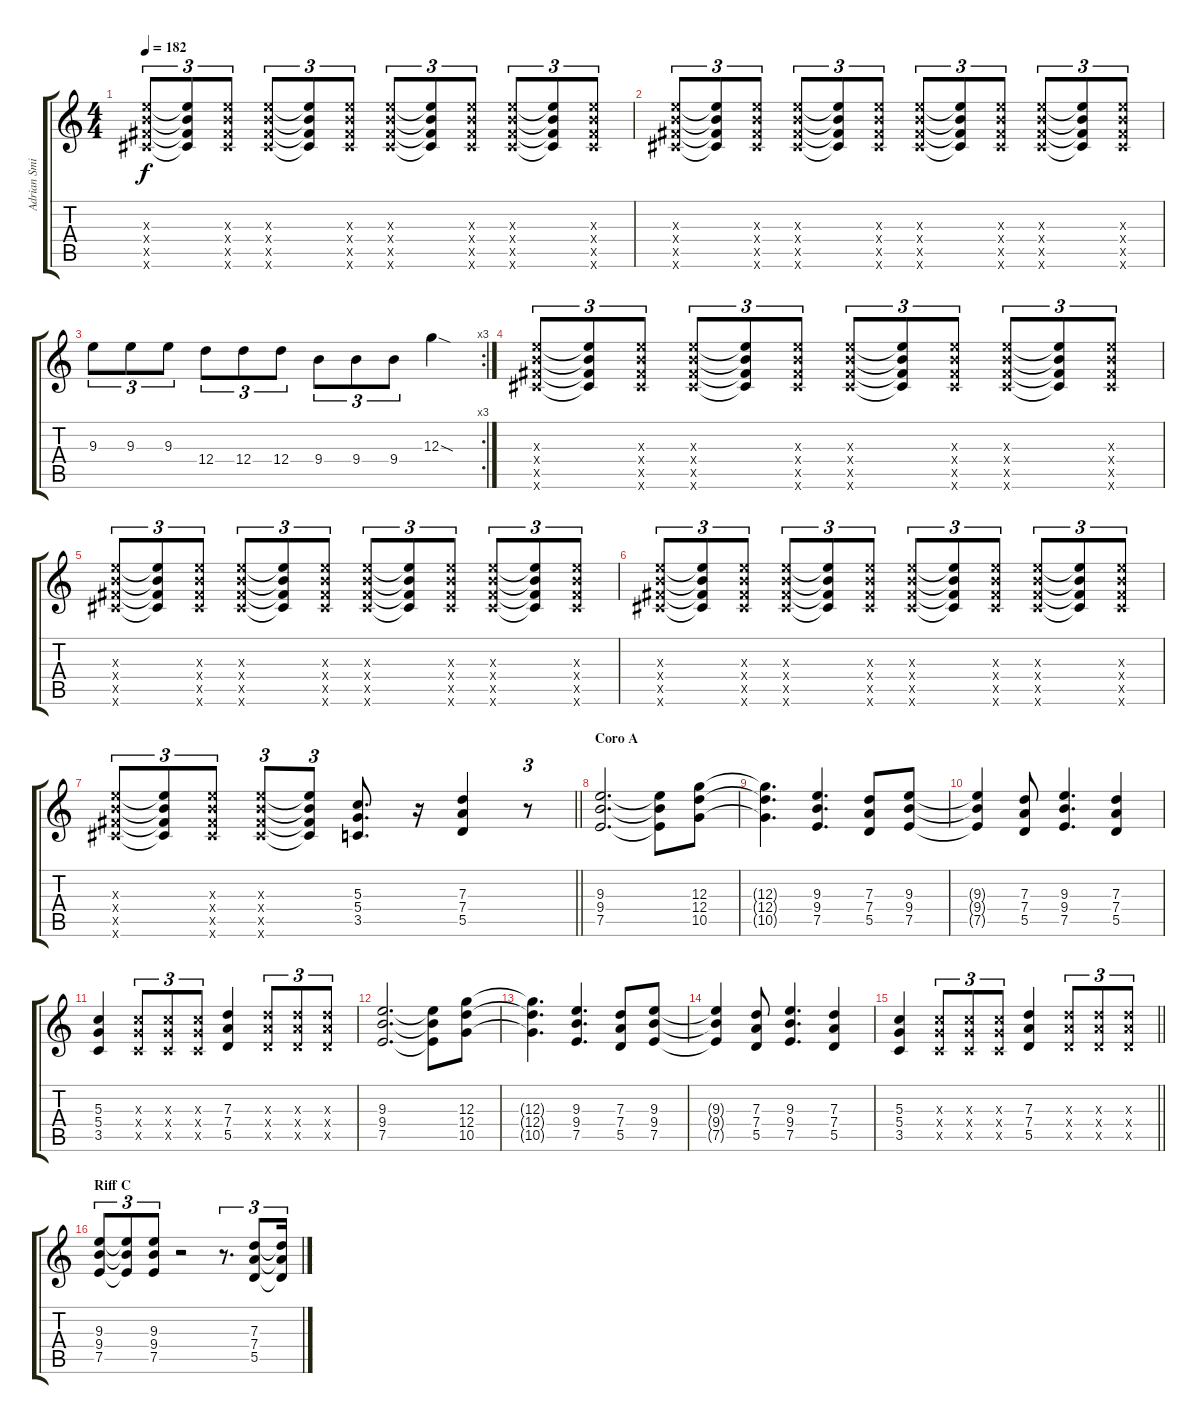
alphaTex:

\track ("Adrian Smith" "Adrian Smi") {instrument overdrivenguitar}
\staff {score tabs}
\tuning (E4 B3 G3 D3 A2 E2) {hide}
\ts (4 4)
\tempo 182
\clef g2
\ks c
(9.3{x} 9.4{x} 9.5{x} 9.6{x}).8{tu (3 2) dy f} (9.3{t} 9.4{t} 9.5{t} 9.6{t}).8{tu (3 2)} (9.3{x} 9.4{x} 9.5{x} 9.6{x}).8{tu (3 2)} (9.3{x} 9.4{x} 9.5{x} 9.6{x}).8{tu (3 2)} (9.3{t} 9.4{t} 9.5{t} 9.6{t}).8{tu (3 2)} (9.3{x} 9.4{x} 9.5{x} 9.6{x}).8{tu (3 2)} (9.3{x} 9.4{x} 9.5{x} 9.6{x}).8{tu (3 2)} (9.3{t} 9.4{t} 9.5{t} 9.6{t}).8{tu (3 2)} (9.3{x} 9.4{x} 9.5{x} 9.6{x}).8{tu (3 2)} (9.3{x} 9.4{x} 9.5{x} 9.6{x}).8{tu (3 2)} (9.3{t} 9.4{t} 9.5{t} 9.6{t}).8{tu (3 2)} (9.3{x} 9.4{x} 9.5{x} 9.6{x}).8{tu (3 2)} |
(9.3{x} 9.4{x} 9.5{x} 9.6{x}).8{tu (3 2)} (9.3{t} 9.4{t} 9.5{t} 9.6{t}).8{tu (3 2)} (9.3{x} 9.4{x} 9.5{x} 9.6{x}).8{tu (3 2)} (9.3{x} 9.4{x} 9.5{x} 9.6{x}).8{tu (3 2)} (9.3{t} 9.4{t} 9.5{t} 9.6{t}).8{tu (3 2)} (9.3{x} 9.4{x} 9.5{x} 9.6{x}).8{tu (3 2)} (9.3{x} 9.4{x} 9.5{x} 9.6{x}).8{tu (3 2)} (9.3{t} 9.4{t} 9.5{t} 9.6{t}).8{tu (3 2)} (9.3{x} 9.4{x} 9.5{x} 9.6{x}).8{tu (3 2)} (9.3{x} 9.4{x} 9.5{x} 9.6{x}).8{tu (3 2)} (9.3{t} 9.4{t} 9.5{t} 9.6{t}).8{tu (3 2)} (9.3{x} 9.4{x} 9.5{x} 9.6{x}).8{tu (3 2)} |
\rc 3
9.3.8{tu (3 2)} 9.3.8{tu (3 2)} 9.3.8{tu (3 2)} 12.4.8{tu (3 2)} 12.4.8{tu (3 2)} 12.4.8{tu (3 2)} 9.4.8{tu (3 2)} 9.4.8{tu (3 2)} 9.4.8{tu (3 2)} 12.3{sod}.4 |
(9.3{x} 9.4{x} 9.5{x} 9.6{x}).8{tu (3 2)} (9.3{t} 9.4{t} 9.5{t} 9.6{t}).8{tu (3 2)} (9.3{x} 9.4{x} 9.5{x} 9.6{x}).8{tu (3 2)} (9.3{x} 9.4{x} 9.5{x} 9.6{x}).8{tu (3 2)} (9.3{t} 9.4{t} 9.5{t} 9.6{t}).8{tu (3 2)} (9.3{x} 9.4{x} 9.5{x} 9.6{x}).8{tu (3 2)} (9.3{x} 9.4{x} 9.5{x} 9.6{x}).8{tu (3 2)} (9.3{t} 9.4{t} 9.5{t} 9.6{t}).8{tu (3 2)} (9.3{x} 9.4{x} 9.5{x} 9.6{x}).8{tu (3 2)} (9.3{x} 9.4{x} 9.5{x} 9.6{x}).8{tu (3 2)} (9.3{t} 9.4{t} 9.5{t} 9.6{t}).8{tu (3 2)} (9.3{x} 9.4{x} 9.5{x} 9.6{x}).8{tu (3 2)} |
(9.3{x} 9.4{x} 9.5{x} 9.6{x}).8{tu (3 2)} (9.3{t} 9.4{t} 9.5{t} 9.6{t}).8{tu (3 2)} (9.3{x} 9.4{x} 9.5{x} 9.6{x}).8{tu (3 2)} (9.3{x} 9.4{x} 9.5{x} 9.6{x}).8{tu (3 2)} (9.3{t} 9.4{t} 9.5{t} 9.6{t}).8{tu (3 2)} (9.3{x} 9.4{x} 9.5{x} 9.6{x}).8{tu (3 2)} (9.3{x} 9.4{x} 9.5{x} 9.6{x}).8{tu (3 2)} (9.3{t} 9.4{t} 9.5{t} 9.6{t}).8{tu (3 2)} (9.3{x} 9.4{x} 9.5{x} 9.6{x}).8{tu (3 2)} (9.3{x} 9.4{x} 9.5{x} 9.6{x}).8{tu (3 2)} (9.3{t} 9.4{t} 9.5{t} 9.6{t}).8{tu (3 2)} (9.3{x} 9.4{x} 9.5{x} 9.6{x}).8{tu (3 2)} |
(9.3{x} 9.4{x} 9.5{x} 9.6{x}).8{tu (3 2)} (9.3{t} 9.4{t} 9.5{t} 9.6{t}).8{tu (3 2)} (9.3{x} 9.4{x} 9.5{x} 9.6{x}).8{tu (3 2)} (9.3{x} 9.4{x} 9.5{x} 9.6{x}).8{tu (3 2)} (9.3{t} 9.4{t} 9.5{t} 9.6{t}).8{tu (3 2)} (9.3{x} 9.4{x} 9.5{x} 9.6{x}).8{tu (3 2)} (9.3{x} 9.4{x} 9.5{x} 9.6{x}).8{tu (3 2)} (9.3{t} 9.4{t} 9.5{t} 9.6{t}).8{tu (3 2)} (9.3{x} 9.4{x} 9.5{x} 9.6{x}).8{tu (3 2)} (9.3{x} 9.4{x} 9.5{x} 9.6{x}).8{tu (3 2)} (9.3{t} 9.4{t} 9.5{t} 9.6{t}).8{tu (3 2)} (9.3{x} 9.4{x} 9.5{x} 9.6{x}).8{tu (3 2)} |
\barLineRight lightlight
(9.3{x} 9.4{x} 9.5{x} 9.6{x}).8{tu (3 2)} (9.3{t} 9.4{t} 9.5{t} 9.6{t}).8{tu (3 2)} (9.3{x} 9.4{x} 9.5{x} 9.6{x}).8{tu (3 2)} (9.3{x} 9.4{x} 9.5{x} 9.6{x}).8{tu (3 2)} (9.3{t} 9.4{t} 9.5{t} 9.6{t}).8{tu (3 2)} (5.3 5.4 3.5).8{d} r.16 (7.3 7.4 5.5).4 r.8{tu (3 2)} |
\section ("" "Coro A")
(9.3 9.4 7.5).2{d} (9.3{t} 9.4{t} 7.5{t}).8 (12.3 12.4 10.5).8 |
(12.3{t} 12.4{t} 10.5{t}).4{d} (9.3 9.4 7.5).4{d} (7.3 7.4 5.5).8 (9.3 9.4 7.5).8 |
(9.3{t} 9.4{t} 7.5{t}).4 (7.3 7.4 5.5).8 (9.3 9.4 7.5).4{d} (7.3 7.4 5.5).4 |
(5.3 5.4 3.5).4 (5.3{x} 5.4{x} 3.5{x}).8{tu (3 2)} (5.3{x} 5.4{x} 3.5{x}).8{tu (3 2)} (5.3{x} 5.4{x} 3.5{x}).8{tu (3 2)} (7.3 7.4 5.5).4 (7.3{x} 7.4{x} 5.5{x}).8{tu (3 2)} (7.3{x} 7.4{x} 5.5{x}).8{tu (3 2)} (7.3{x} 7.4{x} 5.5{x}).8{tu (3 2)} |
(9.3 9.4 7.5).2{d} (9.3{t} 9.4{t} 7.5{t}).8 (12.3 12.4 10.5).8 |
(12.3{t} 12.4{t} 10.5{t}).4{d} (9.3 9.4 7.5).4{d} (7.3 7.4 5.5).8 (9.3 9.4 7.5).8 |
(9.3{t} 9.4{t} 7.5{t}).4 (7.3 7.4 5.5).8 (9.3 9.4 7.5).4{d} (7.3 7.4 5.5).4 |
\barLineRight lightlight
(5.3 5.4 3.5).4 (5.3{x} 5.4{x} 3.5{x}).8{tu (3 2)} (5.3{x} 5.4{x} 3.5{x}).8{tu (3 2)} (5.3{x} 5.4{x} 3.5{x}).8{tu (3 2)} (7.3 7.4 5.5).4 (7.3{x} 7.4{x} 5.5{x}).8{tu (3 2)} (7.3{x} 7.4{x} 5.5{x}).8{tu (3 2)} (7.3{x} 7.4{x} 5.5{x}).8{tu (3 2)} |
\section ("" "Riff C")
(9.3 9.4 7.5).8{tu (3 2)} (9.3{t} 9.4{t} 7.5{t}).8{tu (3 2)} (9.3 9.4 7.5).8{tu (3 2)} r.2 r.8{d tu (3 2)} (7.3 7.4 5.5).8{tu (3 2)} (7.3{t} 7.4{t} 5.5{t}).16{tu (3 2)}
